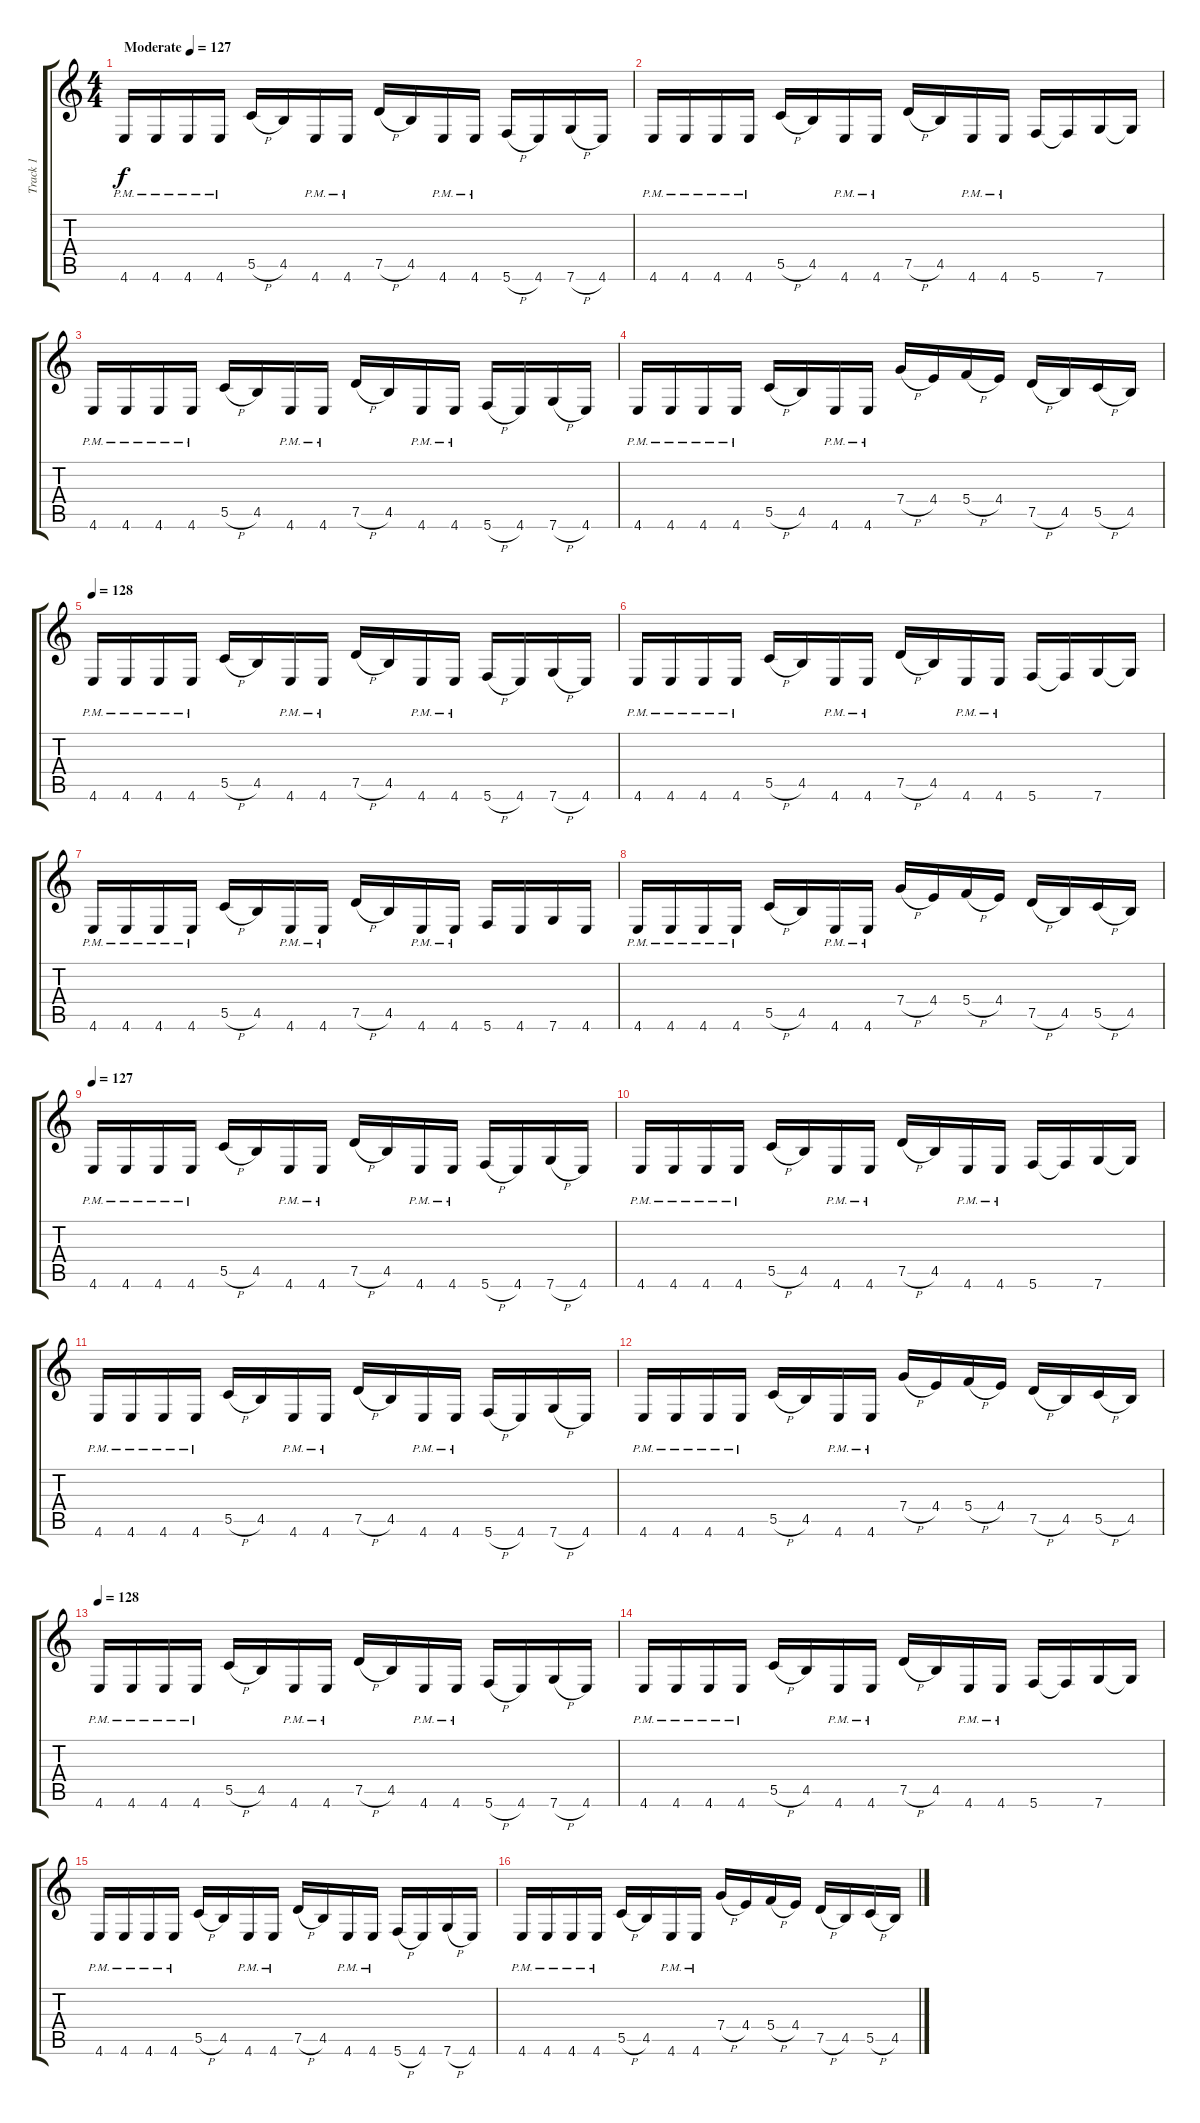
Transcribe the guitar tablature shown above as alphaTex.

\track ("Track 1" "Track 1") {instrument distortionguitar}
\staff {score tabs}
\tuning (D4 A3 F3 C3 G2 C2) {hide}
\ts (4 4)
\tempo (127 "Moderate")
\clef g2
\ks c
4.6{pm}.16{dy f instrument distortionguitar} 4.6{pm}.16 4.6{pm}.16 4.6{pm}.16 5.5{h}.16 4.5.16 4.6{pm}.16 4.6{pm}.16 7.5{h}.16 4.5.16 4.6{pm}.16 4.6{pm}.16 5.6{h}.16 4.6.16 7.6{h}.16 4.6.16 |
4.6{pm}.16 4.6{pm}.16 4.6{pm}.16 4.6{pm}.16 5.5{h}.16 4.5.16 4.6{pm}.16 4.6{pm}.16 7.5{h}.16 4.5.16 4.6{pm}.16 4.6{pm}.16 5.6.16 5.6{t}.16 7.6.16 7.6{t}.16 |
4.6{pm}.16 4.6{pm}.16 4.6{pm}.16 4.6{pm}.16 5.5{h}.16 4.5.16 4.6{pm}.16 4.6{pm}.16 7.5{h}.16 4.5.16 4.6{pm}.16 4.6{pm}.16 5.6{h}.16 4.6.16 7.6{h}.16 4.6.16 |
4.6{pm}.16 4.6{pm}.16 4.6{pm}.16 4.6{pm}.16 5.5{h}.16 4.5.16 4.6{pm}.16 4.6{pm}.16 7.4{h}.16 4.4.16 5.4{h}.16 4.4.16 7.5{h}.16 4.5.16 5.5{h}.16 4.5.16 |
\tempo 128
4.6{pm}.16 4.6{pm}.16 4.6{pm}.16 4.6{pm}.16 5.5{h}.16 4.5.16 4.6{pm}.16 4.6{pm}.16 7.5{h}.16 4.5.16 4.6{pm}.16 4.6{pm}.16 5.6{h}.16 4.6.16 7.6{h}.16 4.6.16 |
4.6{pm}.16 4.6{pm}.16 4.6{pm}.16 4.6{pm}.16 5.5{h}.16 4.5.16 4.6{pm}.16 4.6{pm}.16 7.5{h}.16 4.5.16 4.6{pm}.16 4.6{pm}.16 5.6.16 5.6{t}.16 7.6.16 7.6{t}.16 |
4.6{pm}.16 4.6{pm}.16 4.6{pm}.16 4.6{pm}.16 5.5{h}.16 4.5.16 4.6{pm}.16 4.6{pm}.16 7.5{h}.16 4.5.16 4.6{pm}.16 4.6{pm}.16 5.6.16 4.6.16 7.6.16 4.6.16 |
4.6{pm}.16 4.6{pm}.16 4.6{pm}.16 4.6{pm}.16 5.5{h}.16 4.5.16 4.6{pm}.16 4.6{pm}.16 7.4{h}.16 4.4.16 5.4{h}.16 4.4.16 7.5{h}.16 4.5.16 5.5{h}.16 4.5.16 |
\tempo 127
4.6{pm}.16 4.6{pm}.16 4.6{pm}.16 4.6{pm}.16 5.5{h}.16 4.5.16 4.6{pm}.16 4.6{pm}.16 7.5{h}.16 4.5.16 4.6{pm}.16 4.6{pm}.16 5.6{h}.16 4.6.16 7.6{h}.16 4.6.16 |
4.6{pm}.16 4.6{pm}.16 4.6{pm}.16 4.6{pm}.16 5.5{h}.16 4.5.16 4.6{pm}.16 4.6{pm}.16 7.5{h}.16 4.5.16 4.6{pm}.16 4.6{pm}.16 5.6.16 5.6{t}.16 7.6.16 7.6{t}.16 |
4.6{pm}.16 4.6{pm}.16 4.6{pm}.16 4.6{pm}.16 5.5{h}.16 4.5.16 4.6{pm}.16 4.6{pm}.16 7.5{h}.16 4.5.16 4.6{pm}.16 4.6{pm}.16 5.6{h}.16 4.6.16 7.6{h}.16 4.6.16 |
4.6{pm}.16 4.6{pm}.16 4.6{pm}.16 4.6{pm}.16 5.5{h}.16 4.5.16 4.6{pm}.16 4.6{pm}.16 7.4{h}.16 4.4.16 5.4{h}.16 4.4.16 7.5{h}.16 4.5.16 5.5{h}.16 4.5.16 |
\tempo 128
4.6{pm}.16 4.6{pm}.16 4.6{pm}.16 4.6{pm}.16 5.5{h}.16 4.5.16 4.6{pm}.16 4.6{pm}.16 7.5{h}.16 4.5.16 4.6{pm}.16 4.6{pm}.16 5.6{h}.16 4.6.16 7.6{h}.16 4.6.16 |
4.6{pm}.16 4.6{pm}.16 4.6{pm}.16 4.6{pm}.16 5.5{h}.16 4.5.16 4.6{pm}.16 4.6{pm}.16 7.5{h}.16 4.5.16 4.6{pm}.16 4.6{pm}.16 5.6.16 5.6{t}.16 7.6.16 7.6{t}.16 |
4.6{pm}.16 4.6{pm}.16 4.6{pm}.16 4.6{pm}.16 5.5{h}.16 4.5.16 4.6{pm}.16 4.6{pm}.16 7.5{h}.16 4.5.16 4.6{pm}.16 4.6{pm}.16 5.6{h}.16 4.6.16 7.6{h}.16 4.6.16 |
4.6{pm}.16 4.6{pm}.16 4.6{pm}.16 4.6{pm}.16 5.5{h}.16 4.5.16 4.6{pm}.16 4.6{pm}.16 7.4{h}.16 4.4.16 5.4{h}.16 4.4.16 7.5{h}.16 4.5.16 5.5{h}.16 4.5.16
